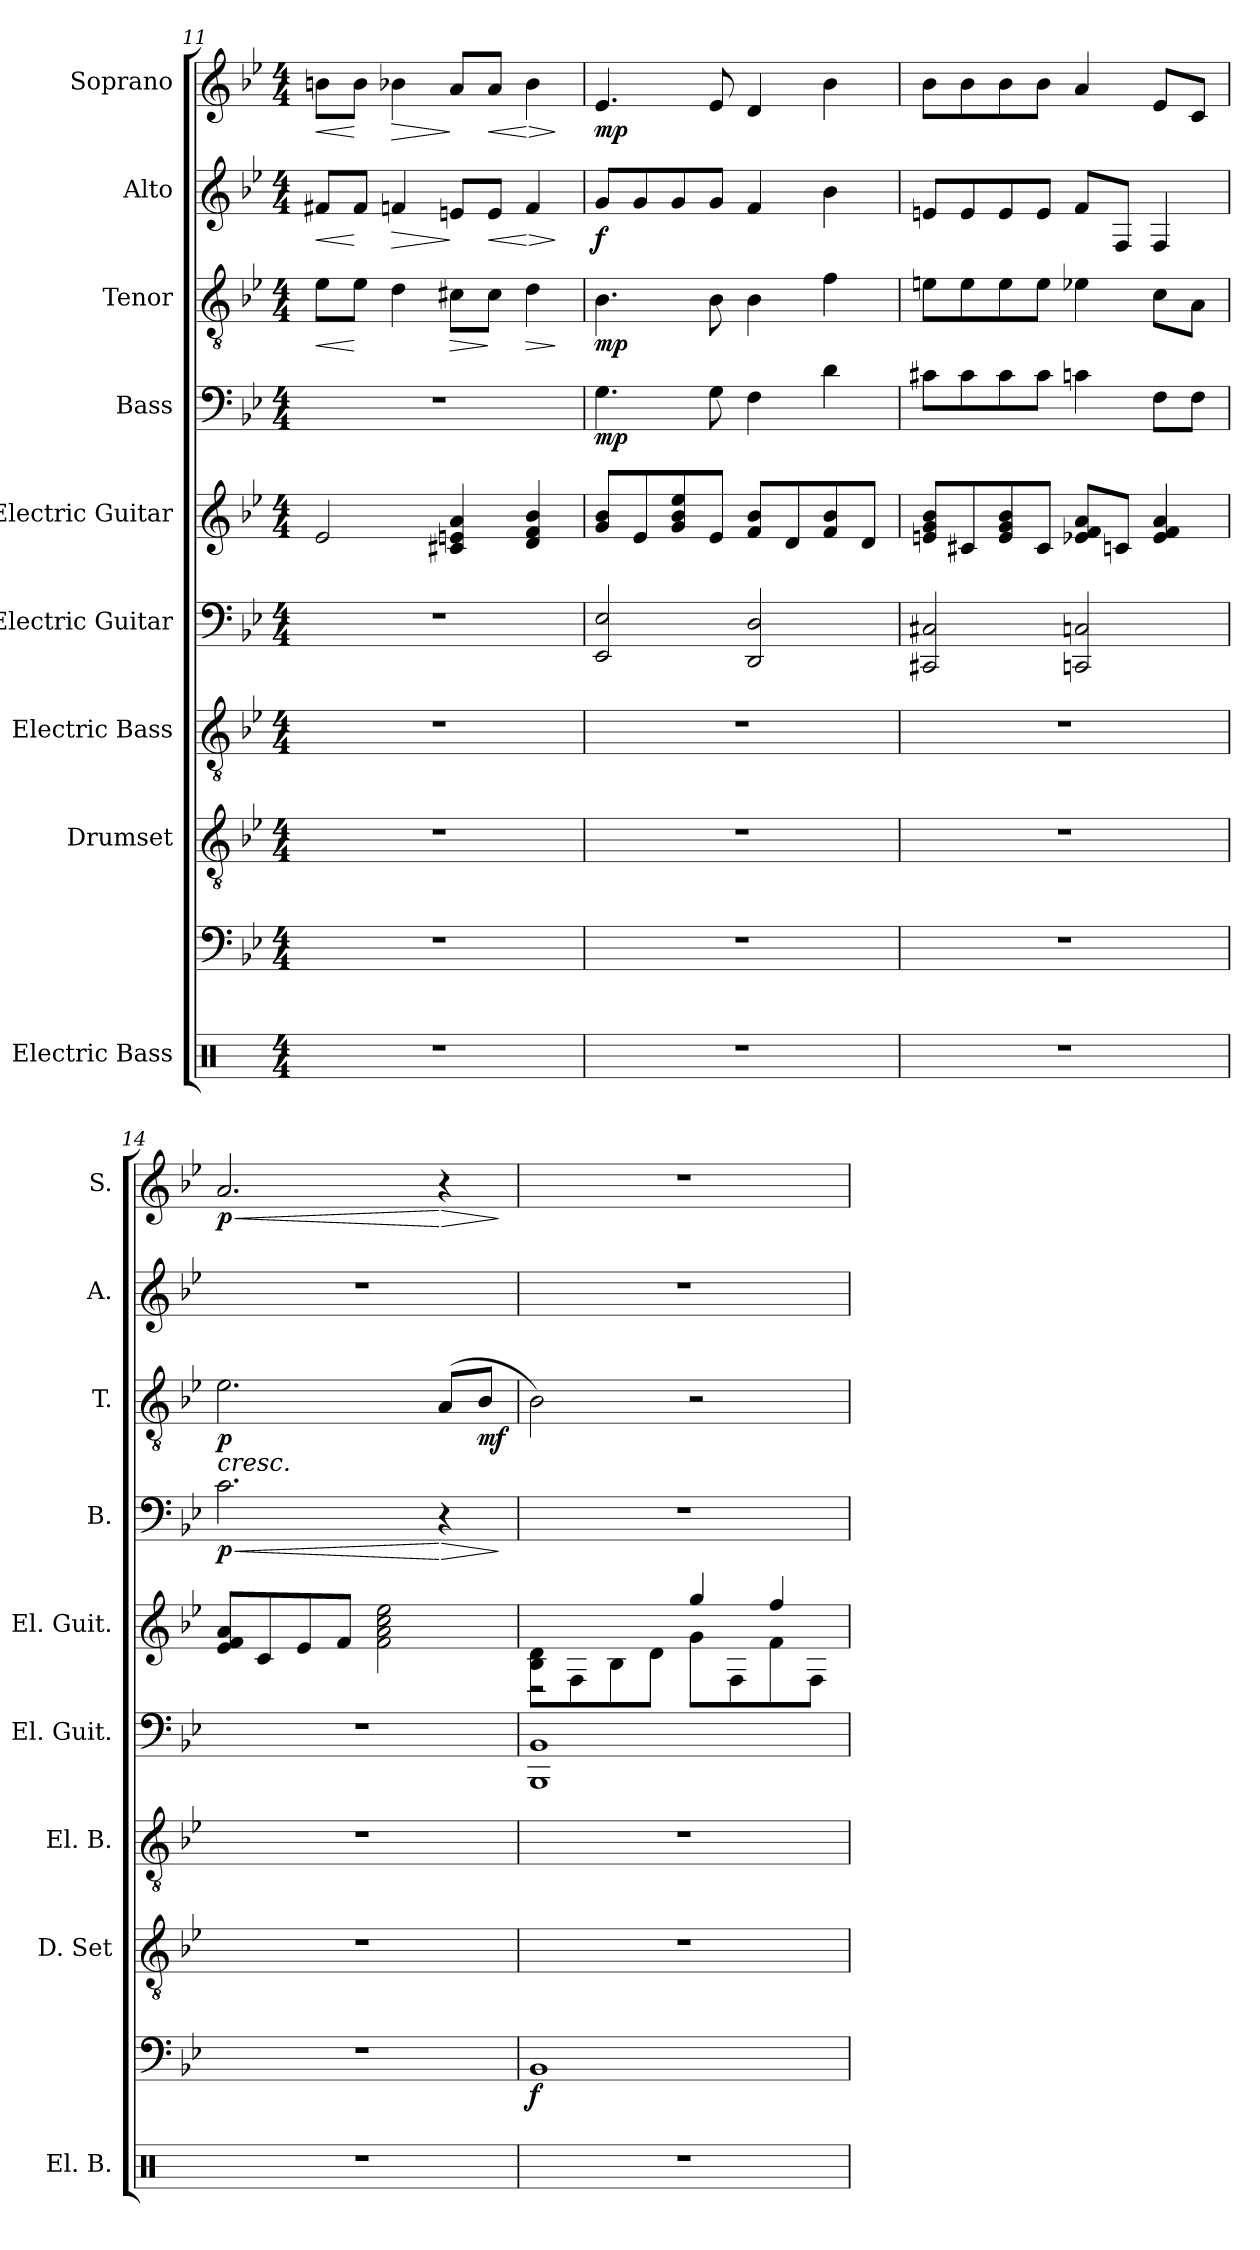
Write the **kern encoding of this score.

**kern	**kern	**dynam	**kern	**kern	**kern	**kern	**kern	**dynam	**kern	**dynam	**kern	**dynam	**kern	**dynam
*part9	*part9	*part9	*part8	*part7	*part6	*part5	*part4	*part4	*part3	*part3	*part2	*part2	*part1	*part1
*staff10	*staff9	*staff9/10	*staff8	*staff7	*staff6	*staff5	*staff4	*staff4	*staff3	*staff3	*staff2	*staff2	*staff1	*staff1
*I"Electric Bass	*	*	*I"Drumset	*I"Electric Bass	*I"Electric Guitar	*I"Electric Guitar	*I"Bass	*	*I"Tenor	*	*I"Alto	*	*I"Soprano	*
*I'El. B.	*	*	*I'D. Set	*I'El. B.	*I'El. Guit.	*I'El. Guit.	*I'B.	*	*I'T.	*	*I'A.	*	*I'S.	*
!!LO:PB:g=z
*clefX	*clefF4	*	*clefGv2	*clefGv2	*clefF4	*clefG2	*clefF4	*	*clefGv2	*	*clefG2	*	*clefG2	*
*k[]	*k[b-e-]	*	*k[b-e-]	*k[b-e-]	*k[b-e-]	*k[b-e-]	*k[b-e-]	*	*k[b-e-]	*	*k[b-e-]	*	*k[b-e-]	*
*M4/4	*M4/4	*	*M4/4	*M4/4	*M4/4	*M4/4	*M4/4	*	*M4/4	*	*M4/4	*	*M4/4	*
=11	=11	=11	=11	=11	=11	=11	=11	=11	=11	=11	=11	=11	=11	=11
!	!	!	!	!	!	!	!	!	!	!LO:HP:b	!	!LO:HP:b	!	!LO:HP:b
1r	1r	.	1r	1r	1r	2e-/	1r	.	8e-\L	<	8f#X/L	<	8bn\L	<
.	.	.	.	.	.	.	.	.	8e-\J	[	8f#/J	[	8b\J	[
!	!	!	!	!	!	!	!	!	!	!	!	!LO:HP:b	!	!LO:HP:b
.	.	.	.	.	.	.	.	.	4d\	.	4fn/	>	4b-X\	>
!	!	!	!	!	!	!	!	!	!	!LO:HP:b	!	!	!	!
.	.	.	.	.	.	4c#X/ 4en/ 4a/	.	.	8c#X\L	>	8en/L	]	8a/L	]
!	!	!	!	!	!	!	!	!	!	!	!	!LO:HP:b	!	!LO:HP:b
.	.	.	.	.	.	.	.	.	8c#\J	]	8e/J	<	8a/J	<
!	!	!	!	!	!	!	!	!	!	!LO:HP:b	!	!LO:HP:n=1:b	!	!LO:HP:n=1:b
.	.	.	.	.	.	4d/ 4f/ 4b-/	.	.	4d\	>	4f/	[ >	4b-\	[ >
.	.	.	.	.	.	.	.	.	.	]	.	]	.	]
=12	=12	=12	=12	=12	=12	=12	=12	=12	=12	=12	=12	=12	=12	=12
!	!	!	!	!	!	!	!	!LO:DY:b	!	!LO:DY:b	!	!LO:DY:b	!	!LO:DY:b
1r	1r	.	1r	1r	2EE-/ 2E-/	8g/ 8b-/L	4.G\	mp	4.B-\	mp	8g/L	f	4.e-/	mp
.	.	.	.	.	.	8e-/	.	.	.	.	8g/	.	.	.
.	.	.	.	.	.	8g/ 8b-/ 8ee-/	.	.	.	.	8g/	.	.	.
.	.	.	.	.	.	8e-/J	8G\	.	8B-\	.	8g/J	.	8e-/	.
.	.	.	.	.	2DD/ 2D/	8f/ 8b-/L	4F\	.	4B-\	.	4f/	.	4d/	.
.	.	.	.	.	.	8d/	.	.	.	.	.	.	.	.
.	.	.	.	.	.	8f/ 8b-/	4d\	.	4f\	.	4b-\	.	4b-\	.
.	.	.	.	.	.	8d/J	.	.	.	.	.	.	.	.
=13	=13	=13	=13	=13	=13	=13	=13	=13	=13	=13	=13	=13	=13	=13
1r	1r	.	1r	1r	2CC#X/ 2C#X/	8en/ 8g/ 8b-/L	8c#X\L	.	8en\L	.	8en/L	.	8b-\L	.
.	.	.	.	.	.	8c#X/	8c#\	.	8e\	.	8e/	.	8b-\	.
.	.	.	.	.	.	8e/ 8g/ 8b-/	8c#\	.	8e\	.	8e/	.	8b-\	.
.	.	.	.	.	.	8c#/J	8c#\J	.	8e\J	.	8e/J	.	8b-\J	.
.	.	.	.	.	2CCn/ 2Cn/	8e-X/ 8f/ 8a/L	4cn\	.	4e-X\	.	8f/L	.	4a/	.
.	.	.	.	.	.	8cn/J	.	.	.	.	8F/J	.	.	.
.	.	.	.	.	.	4e-/ 4f/ 4a/	8F\L	.	8c\L	.	4F/	.	8e-/L	.
.	.	.	.	.	.	.	8F\J	.	8A\J	.	.	.	8c/J	.
=14	=14	=14	=14	=14	=14	=14	=14	=14	=14	=14	=14	=14	=14	=14
!	!	!	!	!	!	!	!	!LO:HP:b	!	!LO:HP:b	!	!	!	!LO:HP:b
!	!	!	!	!	!	!	!	!LO:DY:n=1:b	!	!LO:DY:n=1:b	!	!	!	!LO:DY:n=1:b
1r	1r	.	1r	1r	1r	8e-/ 8f/ 8a/L	2.c\	< p	2.e-\	< p	1r	.	2.a/	< p
.	.	.	.	.	.	8c/	.	.	.	.	.	.	.	.
.	.	.	.	.	.	8e-/	.	.	.	.	.	.	.	.
.	.	.	.	.	.	8f/J	.	.	.	.	.	.	.	.
.	.	.	.	.	.	2f\ 2a\ 2cc\ 2ee-\	.	.	.	.	.	.	.	.
!	!	!	!	!	!	!	!	!LO:HP:n=1:b	!	!	!	!	!	!LO:HP:n=1:b
.	.	.	.	.	.	.	4r	[ >	(8A/L	.	.	.	4r	[ >
!	!	!	!	!	!	!	!	!	!	!LO:DY:n=2:b	!	!	!	!
.	.	.	.	.	.	.	.	.	8B-/J	mf	.	.	.	.
.	.	.	.	.	.	.	.	]	.	[	.	.	.	]
!!LO:PB:g=z
=15	=15	=15	=15	=15	=15	=15	=15	=15	=15	=15	=15	=15	=15	=15
*	*	*	*	*	*	*^	*	*	*	*	*	*	*	*
*	*	*	*	*	*	*	*^	*	*	*	*	*	*	*	*
!	!	!LO:DY:b	!	!	!	!	!	!	!	!	!	!	!	!	!	!
1r	1BB-	f	1r	1r	1BBB- 1BB-	4ryy	8B-\ 8d\L	2r	1r	.	2B-\)	.	1r	.	1r	.
.	.	.	.	.	.	.	8F\	.	.	.	.	.	.	.	.	.
.	.	.	.	.	.	2.ryy	8B-\	.	.	.	.	.	.	.	.	.
.	.	.	.	.	.	.	8d\J	.	.	.	.	.	.	.	.	.
.	.	.	.	.	.	.	8g\L	4gg/	.	.	2r	.	.	.	.	.
.	.	.	.	.	.	.	8F\	.	.	.	.	.	.	.	.	.
.	.	.	.	.	.	.	8f\	4ff/	.	.	.	.	.	.	.	.
.	.	.	.	.	.	.	8F\J	.	.	.	.	.	.	.	.	.
*	*	*	*	*	*	*v	*v	*v	*	*	*	*	*	*	*	*
=	=	=	=	=	=	=	=	=	=	=	=	=	=	=
*-	*-	*-	*-	*-	*-	*-	*-	*-	*-	*-	*-	*-	*-	*-
